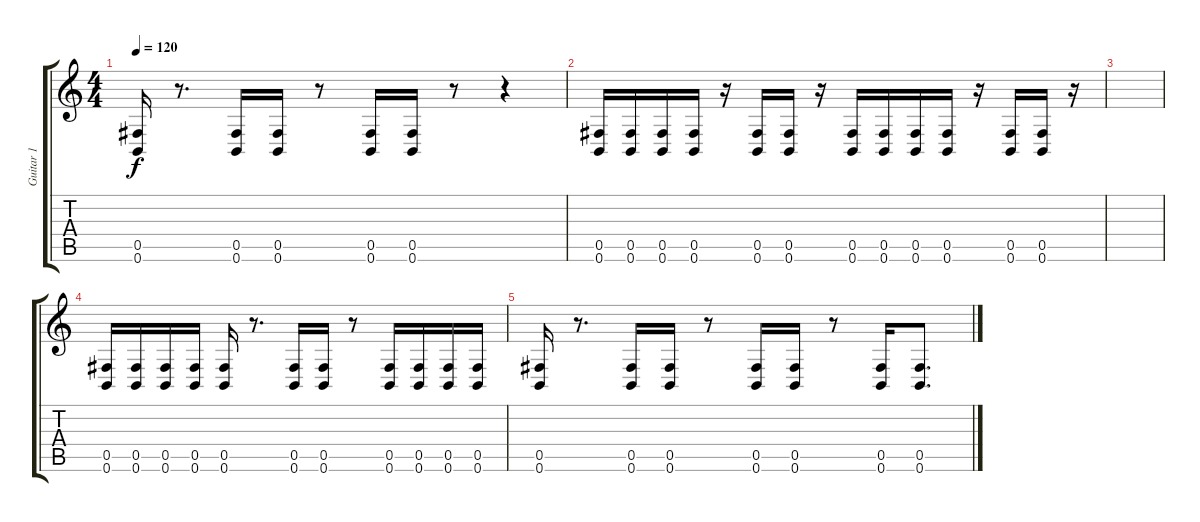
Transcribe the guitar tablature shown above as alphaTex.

\track ("Guitar 1" "Guitar 1") {instrument distortionguitar}
\staff {score tabs}
\tuning (Db4 Ab3 E3 B2 Gb2 B1) {hide}
\ts (4 4)
\tempo 120
\clef g2
\ks c
(0.5 0.6).16{dy f} r.8{d} (0.5 0.6).16 (0.5 0.6).16 r.8 (0.5 0.6).16 (0.5 0.6).16 r.8 r.4 |
(0.5 0.6).16 (0.5 0.6).16 (0.5 0.6).16 (0.5 0.6).16 r.16 (0.5 0.6).16 (0.5 0.6).16 r.16 (0.5 0.6).16 (0.5 0.6).16 (0.5 0.6).16 (0.5 0.6).16 r.16 (0.5 0.6).16 (0.5 0.6).16 r.16 |
|
(0.5 0.6).16 (0.5 0.6).16 (0.5 0.6).16 (0.5 0.6).16 (0.5 0.6).16 r.8{d} (0.5 0.6).16 (0.5 0.6).16 r.8 (0.5 0.6).16 (0.5 0.6).16 (0.5 0.6).16 (0.5 0.6).16 |
(0.5 0.6).16 r.8{d} (0.5 0.6).16 (0.5 0.6).16 r.8 (0.5 0.6).16 (0.5 0.6).16 r.8 (0.5 0.6).16 (0.5 0.6).8{d}
